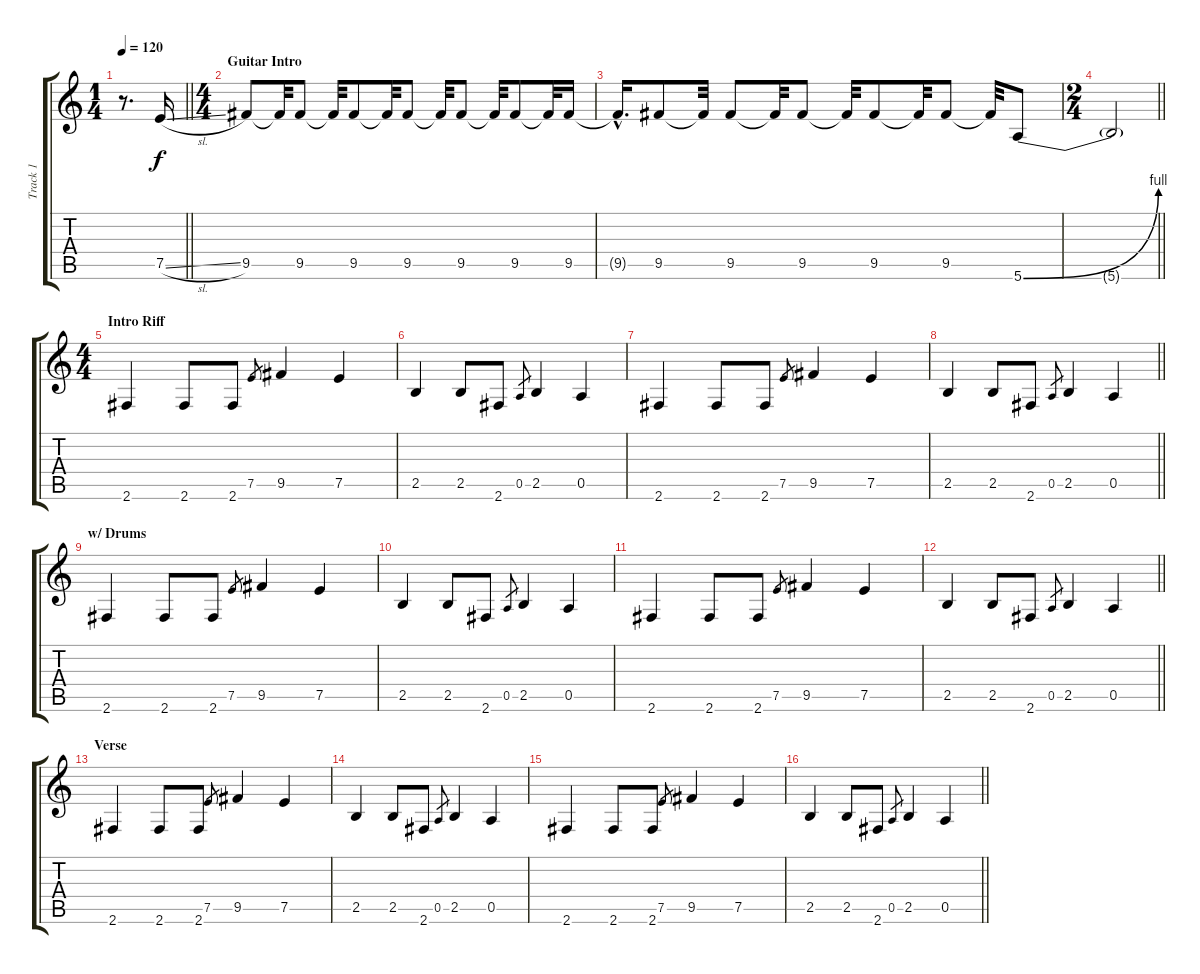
\track ("Track 1" "Track 1") {instrument distortionguitar}
\staff {score tabs}
\tuning (E4 B3 G3 D3 A2 E2) {hide}
\ts (1 4)
\tempo 120
\clef g2
\barLineRight lightlight
\ks c
r.8{d dy f instrument distortionguitar} 7.5{sl}.16 |
\ts (4 4)
\section ("" "Guitar Intro")
9.5.8 9.5{t}.32 9.5.8 9.5{t}.32 9.5.8 9.5{t}.32 9.5.8 9.5{t}.32 9.5.8 9.5{t}.32 9.5.8 9.5{t}.32 9.5.16 |
9.5{hac t}.16{d} 9.5.8 9.5{t}.32 9.5.8 9.5{t}.32 9.5.8 9.5{t}.32 9.5.8 9.5{t}.32 9.5.8 9.5{t}.32 5.6{be (bend 0 0 60 4)}.8 |
\ts (2 4)
\barLineRight lightlight
5.6{t}.2 |
\ts (4 4)
\section ("" "Intro Riff")
2.6.4 2.6.8 2.6.8 7.5.8{gr} 9.5.4 7.5.4 |
2.5.4 2.5.8 2.6.8 0.5.8{gr} 2.5.4 0.5.4 |
2.6.4 2.6.8 2.6.8 7.5.8{gr} 9.5.4 7.5.4 |
\barLineRight lightlight
2.5.4 2.5.8 2.6.8 0.5.8{gr} 2.5.4 0.5.4 |
\section ("" "w/ Drums")
2.6.4 2.6.8 2.6.8 7.5.8{gr} 9.5.4 7.5.4 |
2.5.4 2.5.8 2.6.8 0.5.8{gr} 2.5.4 0.5.4 |
2.6.4 2.6.8 2.6.8 7.5.8{gr} 9.5.4 7.5.4 |
\barLineRight lightlight
2.5.4 2.5.8 2.6.8 0.5.8{gr} 2.5.4 0.5.4 |
\section ("" "Verse")
2.6.4 2.6.8 2.6.8 7.5.8{gr} 9.5.4 7.5.4 |
2.5.4 2.5.8 2.6.8 0.5.8{gr} 2.5.4 0.5.4 |
2.6.4 2.6.8 2.6.8 7.5.8{gr} 9.5.4 7.5.4 |
\barLineRight lightlight
2.5.4 2.5.8 2.6.8 0.5.8{gr} 2.5.4 0.5.4
